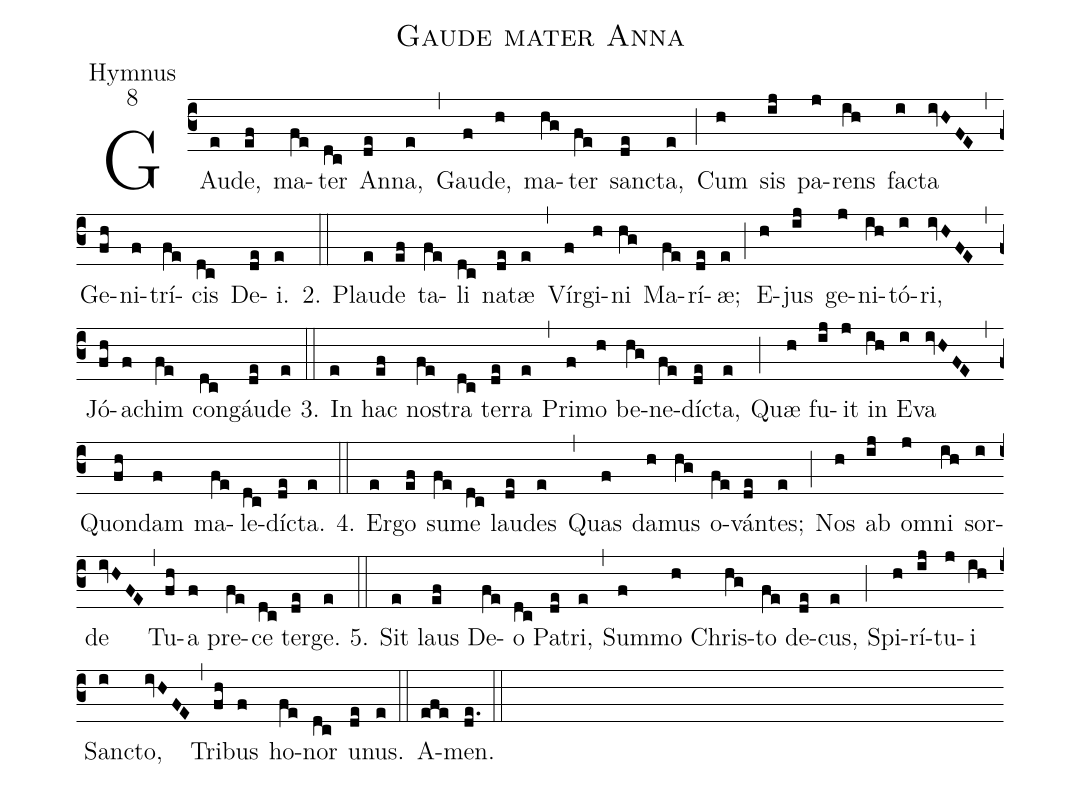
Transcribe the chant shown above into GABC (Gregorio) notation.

name:Gaude mater Anna;
office-part:Hymnus;
mode:8;
%%
(c3)GAu(e)de,(ef) ma(fe)ter(dc) An(de)na,(e) (,)
Gau(f)de,(h) ma(hg)ter(fe) sanc(de)ta,(e) (;)
Cum(h) sis(ij) pa(j)rens(ih) fac(i)ta(ivHFE) (,)
Ge(fh)ni(f)trí(fe)cis(dc) De(de)i.(e) (::)

2. Plau(e)de(ef) ta(fe)li(dc) na(de)tæ(e) (,)
Vír(f)gi(h)ni(hg) Ma(fe)rí(de)æ;(e) (;)
E(h)jus(ij) ge(j)ni(ih)tó(i)ri,(ivHFE) (,)
Jó(fh)a(f)chim(fe) con(dc)gáu(de)de(e) (::)

3. In(e) hac(ef) nos(fe)tra(dc) ter(de)ra(e) (,)
Pri(f)mo(h) be(hg)ne(fe)díc(de)ta,(e) (;)
Quæ(h) fu(ij)it(j) in(ih) E(i)va(ivHFE) (,)
Quon(fh)dam(f) ma(fe)le(dc)díc(de)ta.(e) (::)

4. Er(e)go(ef) su(fe)me(dc) lau(de)des(e) (,)
Quas(f) da(h)mus(hg) o(fe)ván(de)tes;(e) (;)
Nos(h) ab(ij) om(j)ni(ih) sor(i)de(ivHFE) (,)
Tu(fh)a(f) pre(fe)ce(dc) ter(de)ge.(e) (::)

5. Sit(e) laus(ef) De(fe)o(dc) Pa(de)tri,(e) (,)
Sum(f)mo(h) Chris(hg)to(fe) de(de)cus,(e) (;)
Spi(h)rí(ij)tu(j)i(ih) Sanc(i)to,(ivHFE) (,)
Tri(fh)bus(f) ho(fe)nor(dc) u(de)nus.(e) (::)
A(efe)men.(de.) (::)
